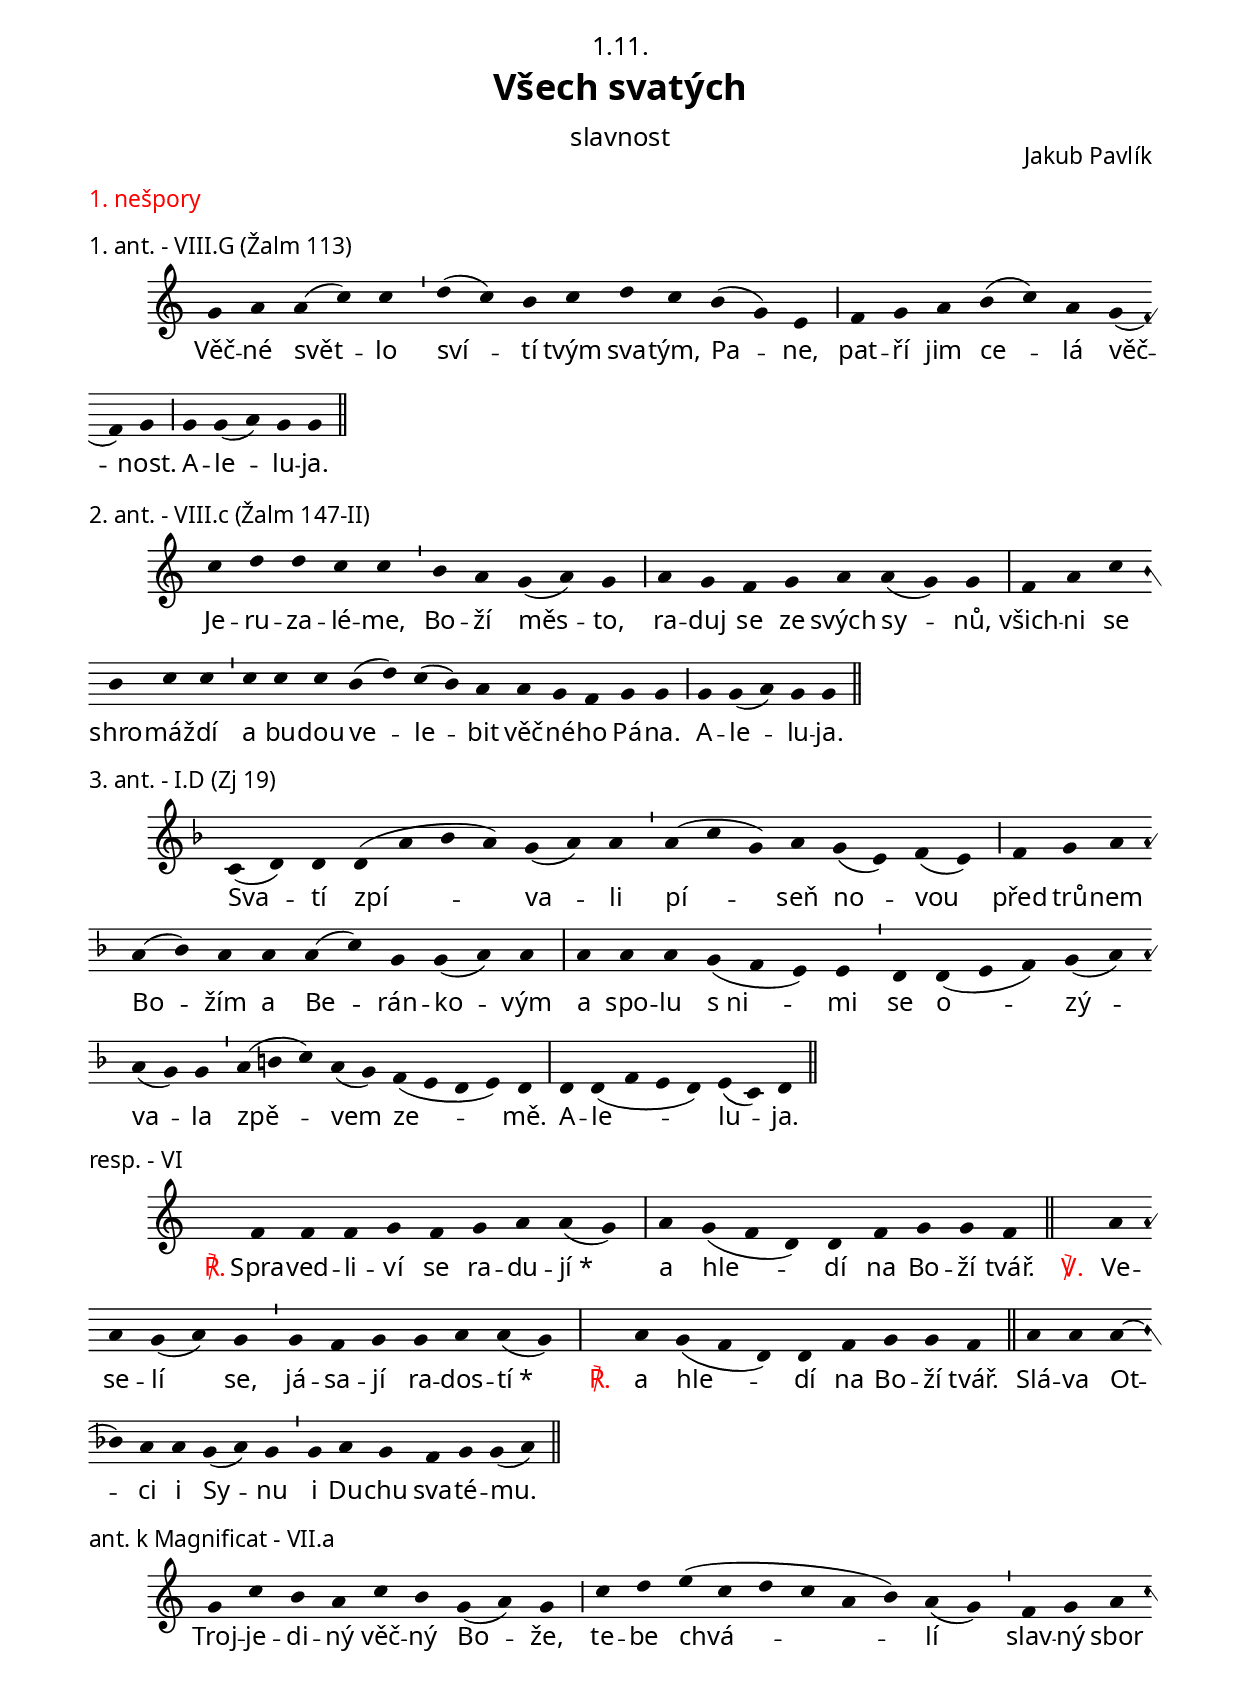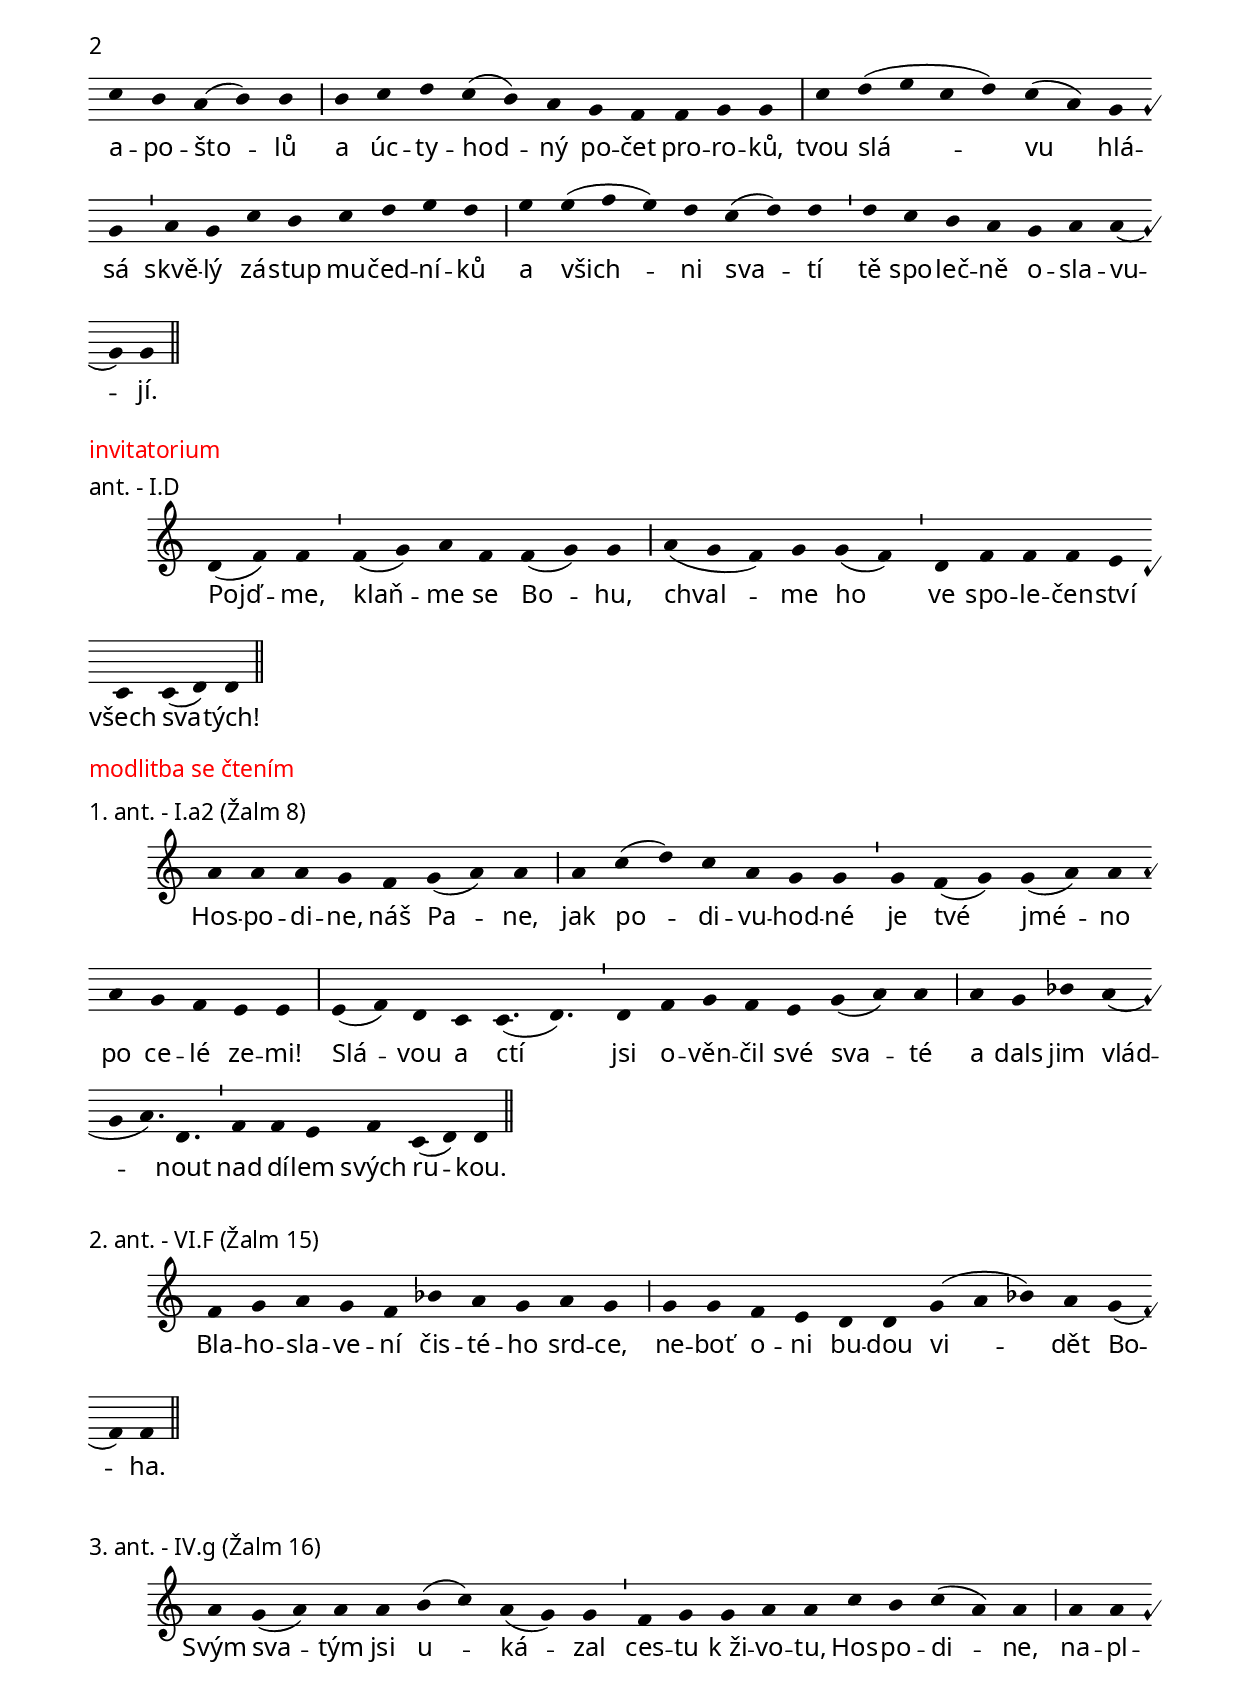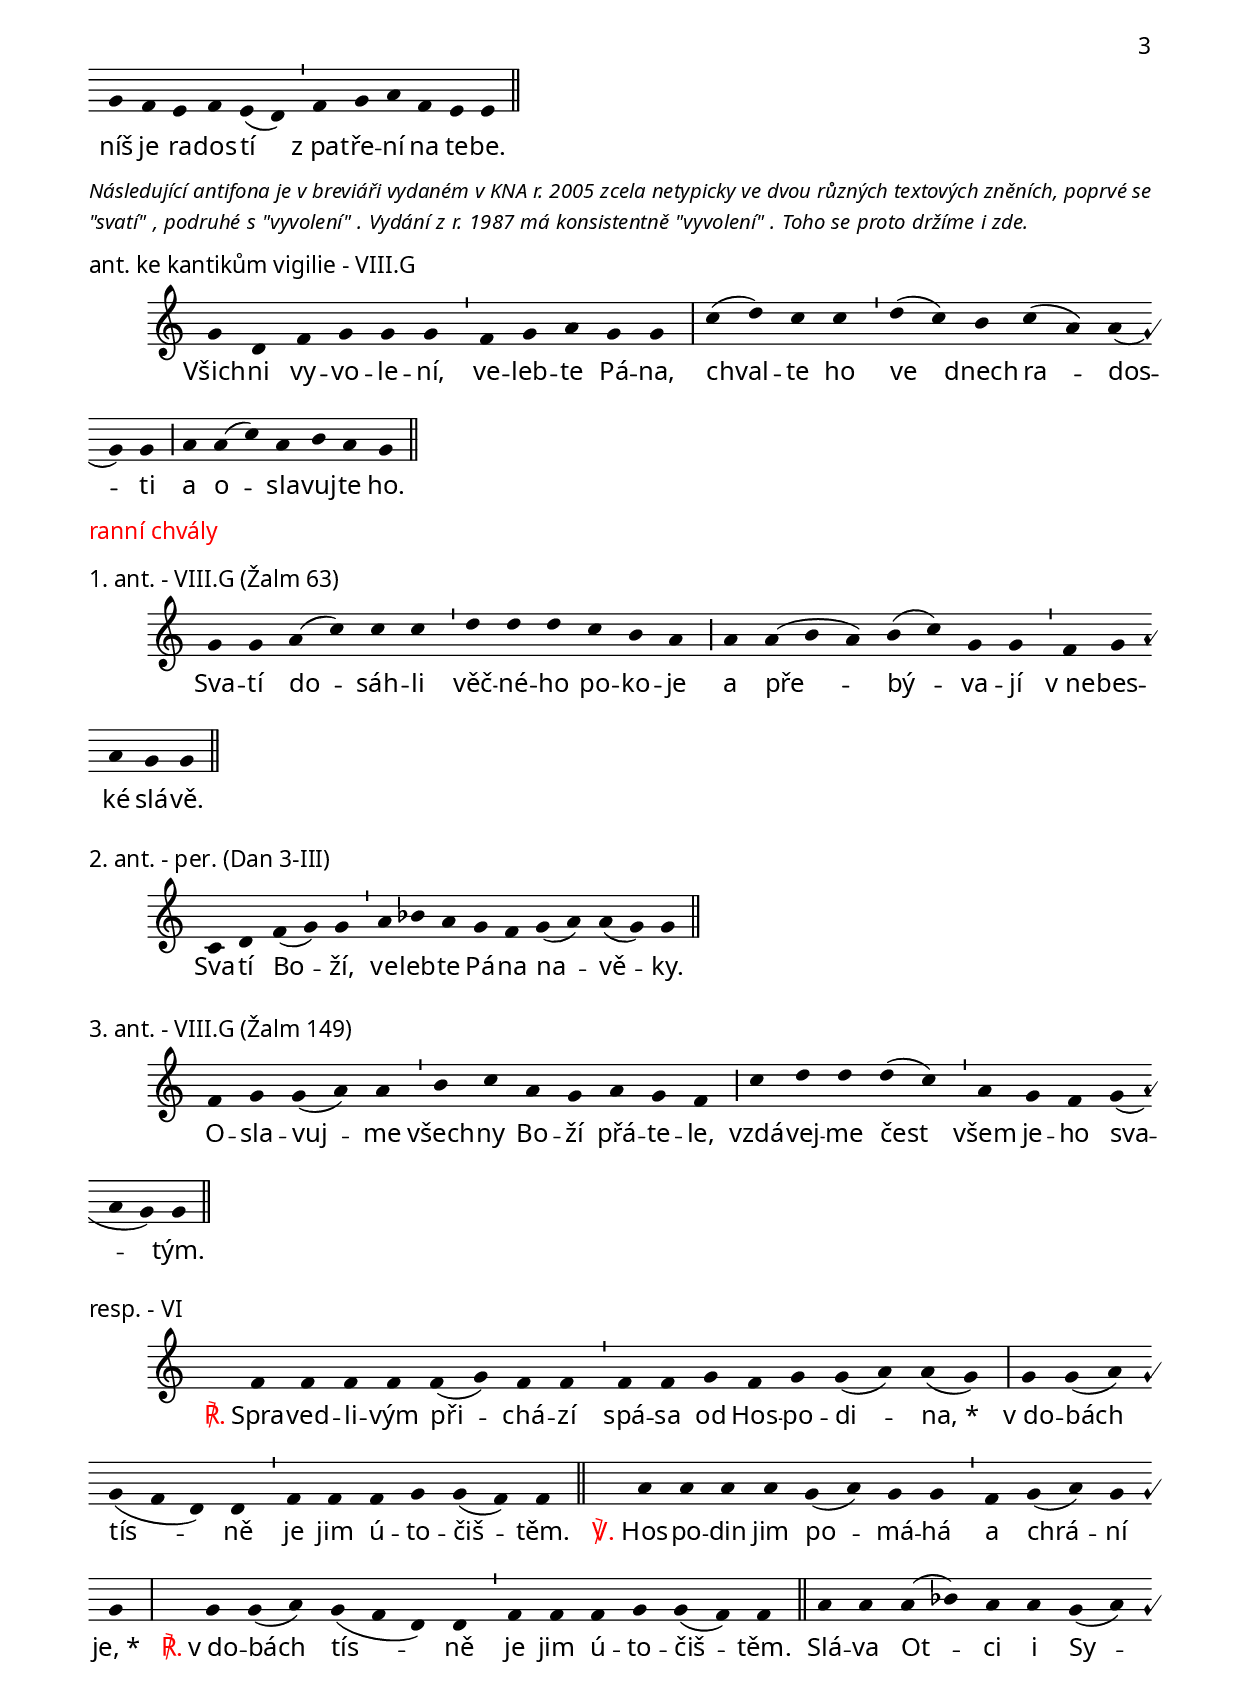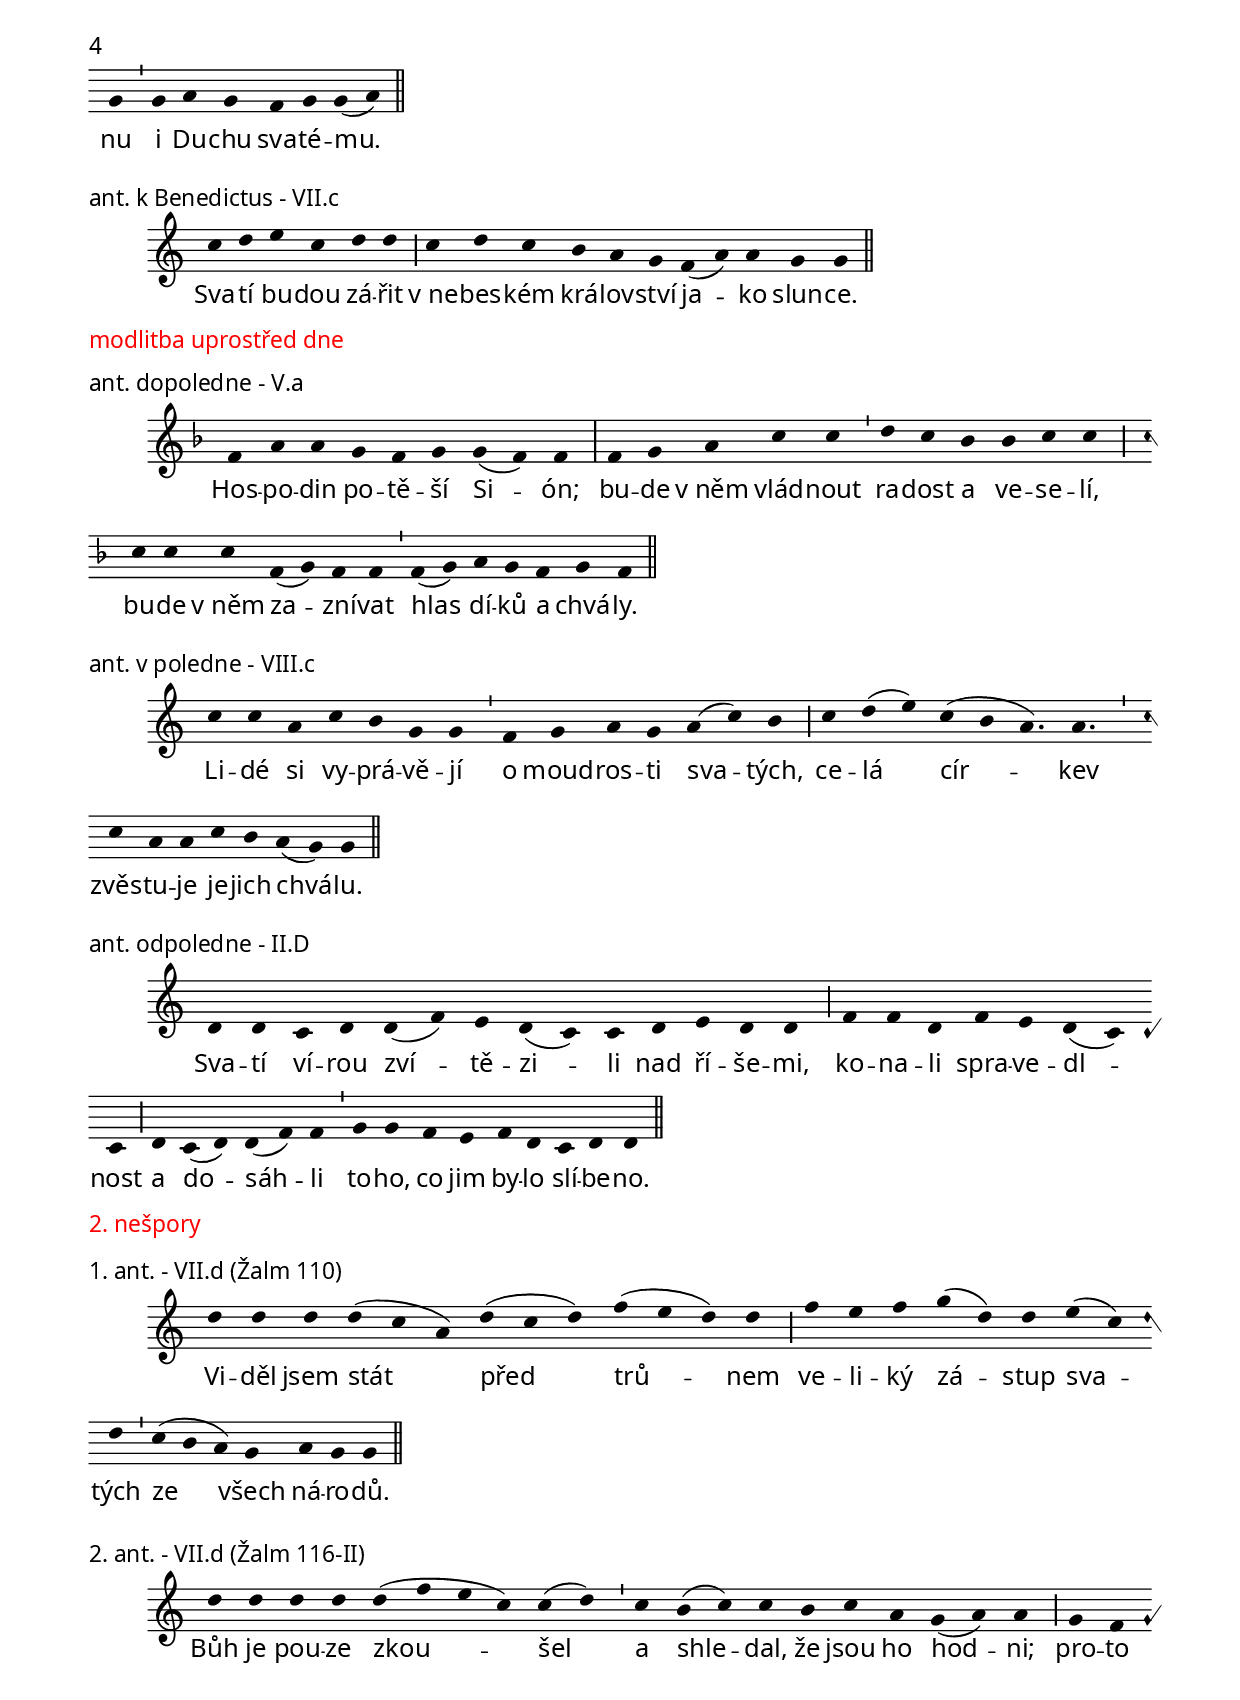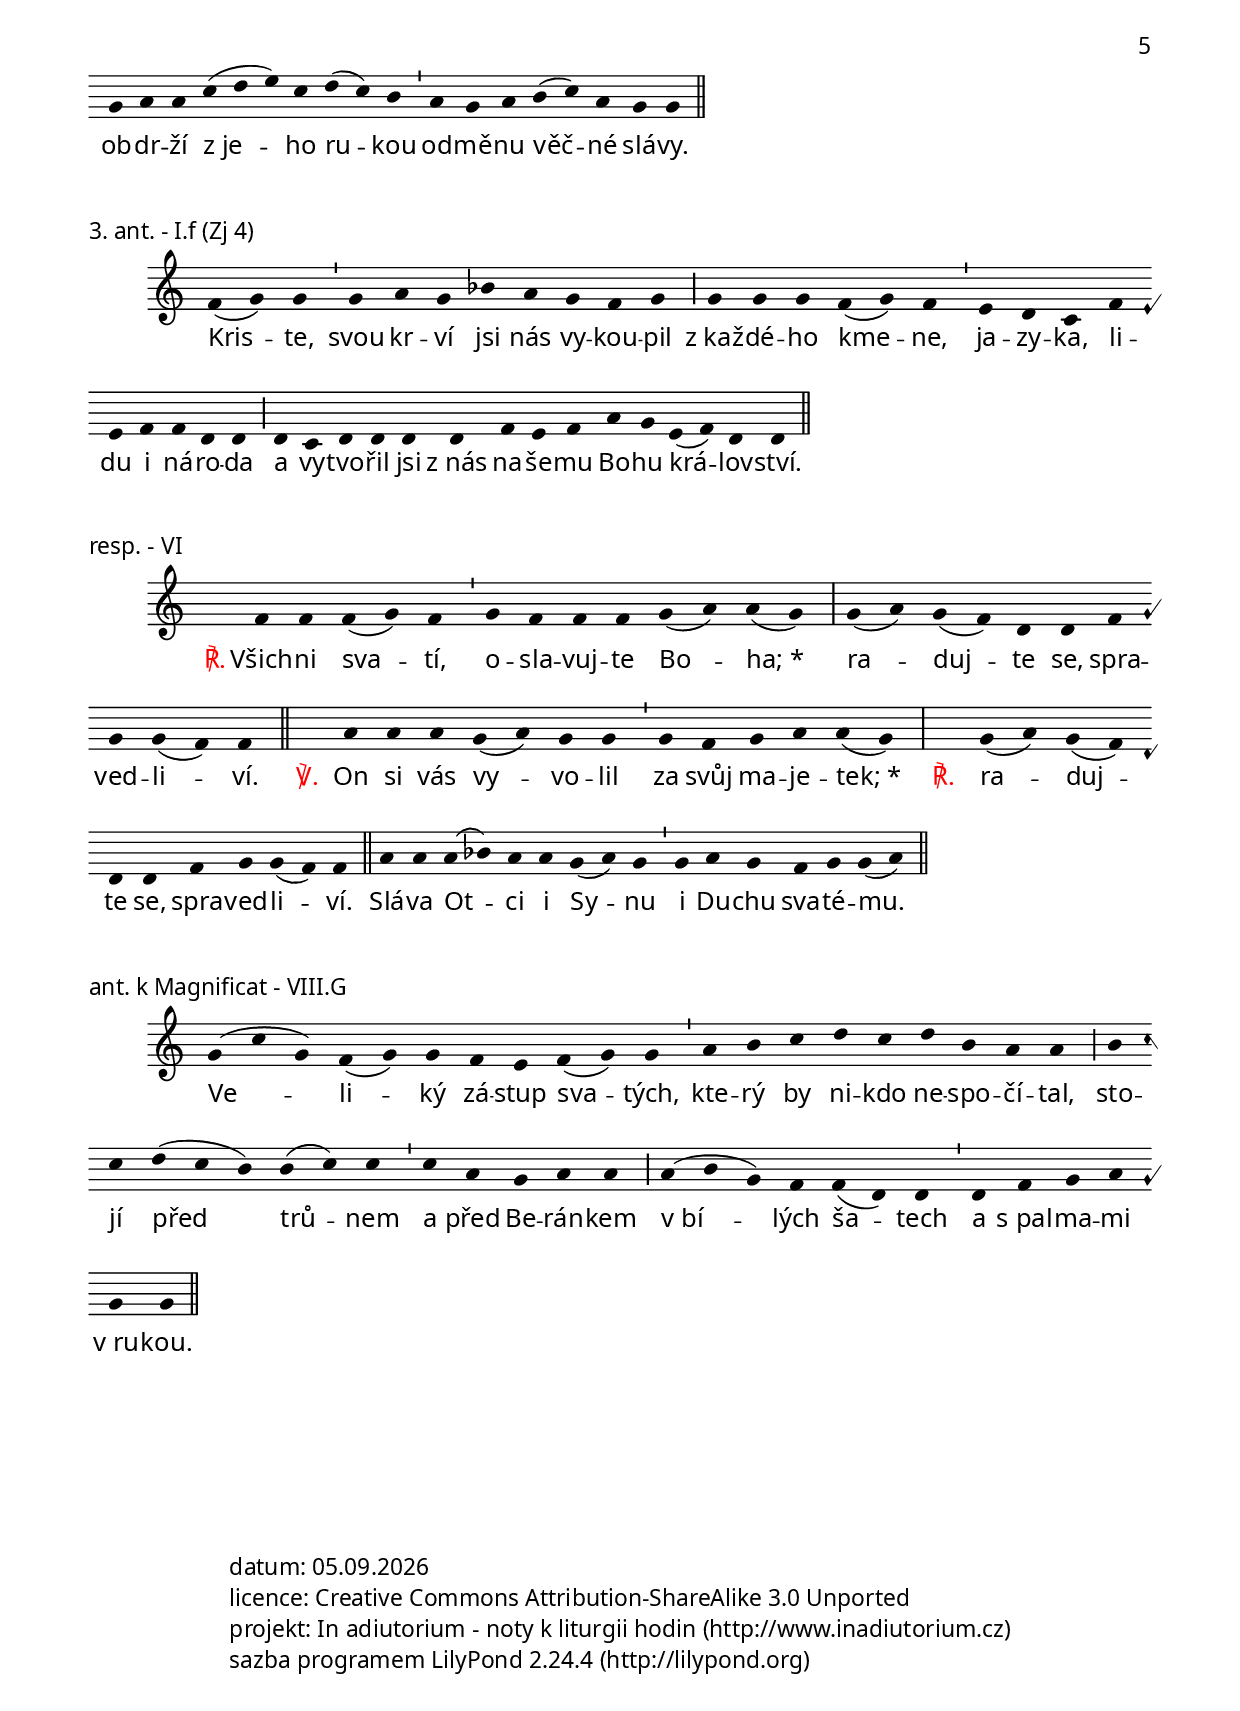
\version "2.16.0"

\include "../spolecne.ly"
\include "../dilyresponsorii.ly"

\header {
  title = \markup\titleSvatek
            "Všech svatých"
            slavnost
            1.11.
  composer = "Jakub Pavlík"
}

\markup {\nadpisHodinka {"1. nešpory"}}

\score {
  \relative c'' {
    \choralniRezim
    g4 a a( c) c \barMin d( c) b c d c b( g) e \barMaior
    f g a b( c) a g( f) g \barMaior
    g g( a) g g \barFinalis
  }
  \addlyrics {
    Věč -- né svět -- lo sví -- tí tvým sva -- tým, Pa -- ne,
    pat -- ří jim ce -- lá věč -- nost.
    A -- le -- lu -- ja.
  }
  \header {
    quid = "1. ant."
    modus = "VIII"
    differentia = "G"
    psalmus = "Žalm 113"
    id = "1ne-a1"
    fial = "fial://commune/commune_jedenmucednik.ly#1ne-amag-velik"
    piece = \markup {\sestavTitulek}
  }
}

\score {
  \relative c'' {
    \choralniRezim
    c4 d d c c \barMin b a g( a) g \barMaior
    a g f g a a( g) g \barMax
    f a c b c c \barMin
    c c c b( d) c( b) a a g f g g \barMaior
    g g( a) g g \barFinalis
  }
  \addlyrics {
    Je -- ru -- za -- lé -- me, Bo -- ží měs -- to,
    ra -- duj se ze svých sy -- nů,
    všich -- ni se shro -- máž -- dí
    a bu -- dou ve -- le -- bit věč -- né -- ho Pá -- na.
    A -- le -- lu -- ja.
  }
  \header {
    quid = "2. ant."
    modus = "VIII"
    differentia = "c"
    psalmus = "Žalm 147-II"
    id = "1ne-a2"
    fons = "2. část: žaltář, 4.t., pá, r.ch., 2.ant."
    fial = "fial://antifony/tyden4_6patek.ly#rch-ant2?konec&+aleluja"
    piece = \markup {\sestavTitulek}
  }
}

\score {
  \relative c' {
    \key f \major
    \choralniRezim
    c4( d) d d( a' bes a) g( a) a \barMin a( c g) a g( e) f( e) \barMaior
    f g a a( bes) a a a( c) g g( a) a \barMax
    a a a g( f e) e \barMin d d( e f) g( a) a( g) g \barMin a( b c) a( g) f( e d e) d \barMax

    d d( f e d) e( c) d \barFinalis
  }
  \addlyrics {
    Sva -- tí zpí -- va -- li pí -- seň no -- vou
    před trů -- nem Bo -- žím a Be -- rán -- ko -- vým
    a spo -- lu s_ni -- mi se o -- zý -- va -- la zpě -- vem ze -- mě.

    A -- le -- lu -- ja.
  }
  \header {
    quid = "3. ant."
    modus = "I"
    differentia = "D"
    psalmus = "Zj 19"
    id = "1ne-a3"
    fial = "fial://commune/commune_svatymuz.ly#2ne-a3"
    piece = \markup {\sestavTitulek}
  }
}

\score {
  \relative c' {
    \choralniRezim

    % R
    \neviditelna f
    f4 f f g f g a a( g) \barMax
    a g( f d) d f g g f \barFinalis
    % V
    \neviditelna a
    a4 a g( a) g \barMin g f g g a a( g) \barMax
    % R
    \neviditelna a
    a g( f d) d f g g f \barFinalis
    % Slava
    \respVIdoxologie \barFinalis
  }
  \addlyrics {
    \Response Spra -- ved -- li -- ví se ra -- du -- jí_*
    a hle -- dí na Bo -- ží tvář.
    \Verse Ve -- se -- lí se, já -- sa -- jí ra -- dos -- tí_*
    \Response a hle -- dí na Bo -- ží tvář.
    \textRespDoxologie
  }
  \header {
    quid = "resp."
    modus = "VI"
    id = "1ne-r"
    piece = \markup {\sestavTitulekResp}
  }
}

\score {
  \relative c'' {
    \choralniRezim
    g4 c b a c b g( a) g \barMaior
    c d e( c d c a b) a( g) \barMin f g a c b a( b) b \barMaior
    b c d c( b) a g f f g g \barMax

    c d( e c d) c( a) g g \barMin a g c b c d e d \barMaior
    e e( f e) d c( d) d \barMin d c b a g a a( g) g \barFinalis
  }
  \addlyrics {
    Troj -- je -- di -- ný věč -- ný Bo -- že,
    te -- be chvá -- lí slav -- ný sbor a -- po -- što -- lů
    a úc -- ty -- hod -- ný po -- čet pro -- ro -- ků,

    tvou slá -- vu hlá -- sá skvě -- lý zá -- stup mu -- čed -- ní -- ků
    a všich -- ni sva -- tí tě spo -- leč -- ně o -- sla -- vu -- jí.
  }
  \header {
    quid = "ant. k Magnificat"
    modus = "VII"
    differentia = "a"
    psalmus = ""
    placet = "věnovat jí trochu péče, zejm. úvodu"
    id = "1ne-amag"
    piece = \markup {\sestavTitulekBezZalmu}
  }
}

\markup {\nadpisHodinka {"invitatorium"}}

\score {
  \relative c' {
    \choralniRezim
    d( f) f \barMin f( g) a f f( g) g \barMaior
    a( g f) g g( f) \barMin d f f f e c c( d) d \barFinalis
  }
  \addlyrics {
    Pojď -- me, klaň -- me se Bo -- hu,
    chval -- me ho ve spo -- le -- čen -- ství všech sva -- tých!
  }
  \header {
    quid = "ant."
    modus = "I"
    differentia = "D"
    psalmus = ""
    fial = "commune/commune_svatymuz.ly#invit1?zacatek=12"
    id = "invit"
    piece = \markup {\sestavTitulekBezZalmu}
  }
}

\markup {\nadpisHodinka {"modlitba se čtením"}}

\score {
  \relative c'' {
    \choralniRezim
    a4 a a g f g( a) a \barMaior
    a c( d) c a g g \barMin g f( g) g( a) a a g f e e \barMax

    e( f) d c c4.( d) \barMin d4 f g f e g( a) a \barMaior
    a g bes a( g a4.) d, \barMin f4 f e f c( d) d \barFinalis
  }
  \addlyrics {
    Hos -- po -- di -- ne, náš Pa -- ne,
    jak po -- di -- vu -- hod -- né je tvé jmé -- no po ce -- lé ze -- mi!

    Slá -- vou a ctí jsi o -- věn -- čil své sva -- té
    a dals jim vlád -- nout nad dí -- lem svých ru -- kou.
  }
  \header {
    quid = "1. ant."
    modus = "I"
    differentia = "a2"
    psalmus = "Žalm 8"
    fial = "sanktoral/0705cyrilametodej.ly#2ne-a2"
    id = "mc-a1"
    piece = \markup {\sestavTitulek}
  }
}

\score {
  \relative c' {
    \choralniRezim
    f4 g a g f bes a g a g \barMaior
    g g f e d d g( a bes) a g( f) f \barFinalis
  }
  \addlyrics {
    Bla -- ho -- sla -- ve -- ní čis -- té -- ho srd -- ce,
    ne -- boť o -- ni bu -- dou vi -- dět Bo -- ha.
  }
  \header {
    quid = "2. ant."
    modus = "VI"
    differentia = "F"
    psalmus = "Žalm 15"
    fial = "antifony/tyden1_2pondeli.ly#ne-ant2"
    id = "mc-a2"
    piece = \markup {\sestavTitulek}
  }
}

\score {
  \relative c'' {
    \choralniRezim
    a4 g( a) a a b( c) a( g) g \barMin
    f g g a a
    c b c( a) a \barMaior
    a a g f e f e( d) \barMin
    f g a f e e \barFinalis
  }
  \addlyrics {
    Svým sva -- tým jsi u -- ká -- zal
    ces -- tu k_ži -- vo -- tu,
    Hos -- po -- di -- ne,
    na -- pl -- níš je ra -- dos -- tí
    z_pat -- ře -- ní na te -- be.
  }
  \header {
    quid = "3. ant."
    modus = "IV"
    differentia = "g"
    psalmus = "Žalm 16"
    id = "mc-a3"
    piece = \markup {\sestavTitulek}
  }
}

\markup\justify\small\italic{
  Následující antifona je v breviáři vydaném v KNA r. 2005
  zcela netypicky ve dvou různých textových zněních,
  poprvé se "\"svatí\"", podruhé s "\"vyvolení\"".
  Vydání z r. 1987 má konsistentně "\"vyvolení\"".
  Toho se proto držíme i zde.
}

\score {
  \relative c'' {
    \choralniRezim
    g4 d f g g g \barMin f g a g g \barMax
    c( d) c c \barMin d( c) b c( a) a( g) g \barMaior
    a a( c) a b a g \barFinalis
  }
  \addlyrics {
    Všich -- ni vy -- vo -- le -- ní,
    ve -- leb -- te Pá -- na,
    chval -- te ho ve dnech ra -- dos -- ti
    a o -- sla -- vuj -- te ho.
  }
  \header {
    quid = "ant. ke kantikům vigilie"
    modus = "VIII"
    differentia = "G"
    psalmus = ""
    fial = "antifony/velikonoce_tyden1_3utery.ly#rch-a2?konec=16&-aleluja"
    id = "mc-avig"
    piece = \markup {\sestavTitulekBezZalmu}
  }
}

\markup {\nadpisHodinka {"ranní chvály"}}

\score {
  \relative c'' {
    \choralniRezim
    g4 g a( c) c c \barMin d d d c b a \barMaior
    a a( b a) b( c) g g \barMin  f g a g g \barFinalis
  }
  \addlyrics {
    Sva -- tí do -- sáh -- li věč -- né -- ho po -- ko -- je
    a pře -- bý -- va -- jí v_ne -- bes -- ké slá -- vě.
  }
  \header {
    quid = "1. ant."
    modus = "VIII"
    differentia = "G"
    psalmus = "Žalm 63"
    id = "rch-a1"
    fial = "fial://commune/commune_jedenmucednik.ly#2ne-amag"
    piece = \markup {\sestavTitulek}
  }
}

\score {
  \relative c' {
    \choralniRezim
    c4 d f( g) g \barMin
    a bes a g f g( a) a( g) g \barFinalis
  }
  \addlyrics {
    Sva -- tí Bo -- ží,
    ve -- leb -- te Pá -- na na -- vě -- ky.
  }
  \header {
    quid = "2. ant."
    modus = "per"
    differentia = ""
    psalmus = "Dan 3-III"
    id = "rch-a2"
    piece = \markup {\sestavTitulek}
  }
}

\score {
  \relative c' {
    \choralniRezim
    f4 g g( a) a \barMin b c a g a g f \barMaior
    c' d d d( c) \barMin a g f g( a g) g \barFinalis
  }
  \addlyrics {
    O -- sla -- vuj -- me všech -- ny Bo -- ží přá -- te -- le,
    vzdá -- vej -- me čest všem je -- ho sva -- tým.
  }
  \header {
    quid = "3. ant."
    modus = "VIII"
    differentia = "G"
    psalmus = "Žalm 149"
    id = "rch-a3"
    piece = \markup {\sestavTitulek}
  }
}

\score {
  \relative c' {
    \choralniRezim

    % R
    \neviditelna f
    f4 f f f f( g) f f \barMin f f g f g g( a) a( g) \barMax
    g g( a) g( f d) d \barMin f f f g g( f) f \barFinalis
    % V
    \neviditelna a
    a4 a a a g( a) g g \barMin f g( a) g g \barMax
    % R
    \neviditelna a
    g g( a) g( f d) d \barMin f f f g g( f) f \barFinalis
    % Slava
    \respVIdoxologie \barFinalis
  }
  \addlyrics {
    \Response Spra -- ved -- li -- vým při -- chá -- zí spá -- sa od Hos -- po -- di -- na,_*
    v_do -- bách tís -- ně je jim ú -- to -- čiš -- těm.
    \Verse Hos -- po -- din jim po -- má -- há a chrá -- ní je,_*
    \Response v_do -- bách tís -- ně je jim ú -- to -- čiš -- těm.
    \textRespDoxologie
  }
  \header {
    quid = "resp."
    modus = "VI"
    id = "rch-r"
    fons = "commune více muč., 2. nešp."
    fial = "fial://commune/commune_vicemucedniku.ly#2ne-resp"
    piece = \markup {\sestavTitulekResp}
  }
}

\score {
  \relative c'' {
    \choralniRezim
    c4 d e c d d \barMaior
    c d c b a g f( a) a g g \barFinalis
  }
  \addlyrics {
    Sva -- tí bu -- dou zá -- řit
    v_ne -- bes -- kém krá -- lov -- ství ja -- ko slun -- ce.
  }
  \header {
    quid = "ant. k Benedictus"
    modus = "VII"
    differentia = "c"
    psalmus = ""
    id = "rch-aben"
    piece = \markup {\sestavTitulekBezZalmu}
  }
}

\markup {\nadpisHodinka {"modlitba uprostřed dne"}}

\score {
  \relative c' {
    \choralniRezim
    \key f \major
    f4 a a g f g g( f) f \barMax
    f g a c c \barMin d c bes bes c c \barMaior
    c c c f,( g) f f \barMin f( g) a g f g f \barFinalis
  }
  \addlyrics {
    Hos -- po -- din po -- tě -- ší Si -- ón;
    bu -- de v_něm vlád -- nout ra -- dost a ve -- se -- lí,
    bu -- de v_něm za -- zní -- vat hlas dí -- ků a chvá -- ly.
  }
  \header {
    quid = "ant. dopoledne"
    modus = "V"
    differentia = "a"
    psalmus = ""
    id = "tercie"
    piece = \markup {\sestavTitulekBezZalmu}
  }
}

\score {
  \relative c'' {
    \choralniRezim
    c4 c a c b g g \barMin f g a g a( c) b \barMaior
    c d( e) c( b a4.) a \barMin c4 a a c b a( g) g \barFinalis
  }
  \addlyrics {
    Li -- dé si vy -- prá -- vě -- jí o moud -- ros -- ti sva -- tých,
    ce -- lá cír -- kev zvěs -- tu -- je je -- jich chvá -- lu.
  }
  \header {
    quid = "ant. v poledne"
    modus = "VIII"
    differentia = "c"
    psalmus = ""
    id = "sexta"
    piece = \markup {\sestavTitulekBezZalmu}
  }
}

\score {
  \relative c' {
    \choralniRezim
    d4 d c d d( f) e d( c) c d e d d \barMaior
    f f d f e d( c) c \barMaior
    d c( d) d( f) f \barMin g g f e f d c d d \barFinalis
  }
  \addlyrics {
    Sva -- tí ví -- rou zví -- tě -- zi -- li nad ří -- še -- mi,
    ko -- na -- li spra -- ve -- dl -- nost
    a do -- sáh -- li to -- ho, co jim by -- lo slí -- be -- no.
  }
  \header {
    quid = "ant. odpoledne"
    modus = "II"
    differentia = "D"
    psalmus = ""
    id = "nona"
    piece = \markup {\sestavTitulekBezZalmu}
  }
}

\markup {\nadpisHodinka {"2. nešpory"}}

\score {
  \relative c'' {
    \choralniRezim
    d4 d d d( c a) d( c d) f( e d) d \barMaior
    f e f g( d) d e( c) d \barMin c( b a) g a g g  \barFinalis
  }
  \addlyrics {
    Vi -- děl jsem stát před trů -- nem
    ve -- li -- ký zá -- stup sva -- tých ze všech ná -- ro -- dů.
  }
  \header {
    quid = "1. ant."
    modus = "VII"
    differentia = "d"
    psalmus = "Žalm 110"
    id = "2ne-a1"
    piece = \markup {\sestavTitulek}
  }
}

\score {
  \relative c'' {
    \choralniRezim
    d4 d d d d( f e c) c( d) \barMin
    c b( c) c b c a g( a) a \barMaior
    g f g a a c( d e) c d( c) b \barMin
    a g a b( c) a g g \barFinalis
  }
  \addlyrics {
    Bůh je pou -- ze zkou -- šel
    a shle -- dal, že jsou ho hod -- ni;
    pro -- to ob -- dr -- ží z_je -- ho ru -- kou
    od -- mě -- nu věč -- né slá -- vy.
  }
  \header {
    quid = "2. ant."
    modus = "VII"
    differentia = "d"
    psalmus = "Žalm 116-II"
    id = "2ne-a2"
    piece = \markup {\sestavTitulek}
  }
}

\score {
  \relative c' {
    \choralniRezim
    f4( g) g \barMin g a g bes a g f g \barMaior
    g g g f( g) f \barMin e d c f e f f d d \barMaior
    d c d d d d f e f a g e( f) d d \barFinalis
  }
  \addlyrics {
    Kris -- te, svou kr -- ví jsi nás vy -- kou -- pil
    z_kaž -- dé -- ho kme -- ne, ja -- zy -- ka, li -- du i ná -- ro -- da
    a vy -- tvo -- řil jsi z_nás na -- še -- mu Bo -- hu krá -- lov -- ství.
  }
  \header {
    quid = "3. ant."
    modus = "I"
    differentia = "f"
    psalmus = "Zj 4"
    id = "2ne-a3"
    placet = "melodie na prvním 'jsi' mě sice nedráždí, ale pravděpodobně není zcela košer"
    piece = \markup {\sestavTitulek}
  }
}

\score {
  \relative c' {
    \choralniRezim

    % R
    \neviditelna c
    f f f( g) f \barMin g f f f g( a) a( g) \barMax
    g( a) g( f) d d f g g( f) f \barFinalis
    % V
    \neviditelna a
    a a a g( a) g g \barMin g f g a a( g) \barMax
    % R
    \neviditelna a
    g( a) g( f) d d f g g( f) f \barFinalis
    % Slava
    \respVIdoxologie \barFinalis
  }
  \addlyrics {
    \Response Všich -- ni sva -- tí, o -- sla -- vuj -- te Bo -- ha;_*
    ra -- duj -- te se, spra -- ved -- li -- ví.
    \Verse On si vás vy -- vo -- lil za svůj ma -- je -- tek;_*
    \Response ra -- duj -- te se, spra -- ved -- li -- ví.
    \textRespDoxologie
  }
  \header {
    quid = "resp."
    modus = "VI"
    id = "2ne-r"
    piece = \markup {\sestavTitulekResp}
  }
}

\score {
  \relative c'' {
    \choralniRezim
    g4( c g) f( g) g f e f( g) g \barMin
    a b c d c d b a a \barMaior
    b c d( c b) b( c) c \barMin c a g a a \barMaior
    a( b g) f f( d) d \barMin d f g a g g \barFinalis
  }
  \addlyrics {
    Ve -- li -- ký zá -- stup sva -- tých,
    kte -- rý by ni -- kdo ne -- spo -- čí -- tal,
    sto -- jí před trů -- nem a před Be -- rán -- kem
    v_bí -- lých ša -- tech a s_pal -- ma -- mi v_ru -- kou.
  }
  \header {
    quid = "ant. k Magnificat"
    modus = "VIII"
    differentia = "G"
    psalmus = ""
    id = "2ne-amag"
    piece = \markup {\sestavTitulekBezZalmu}
  }
}